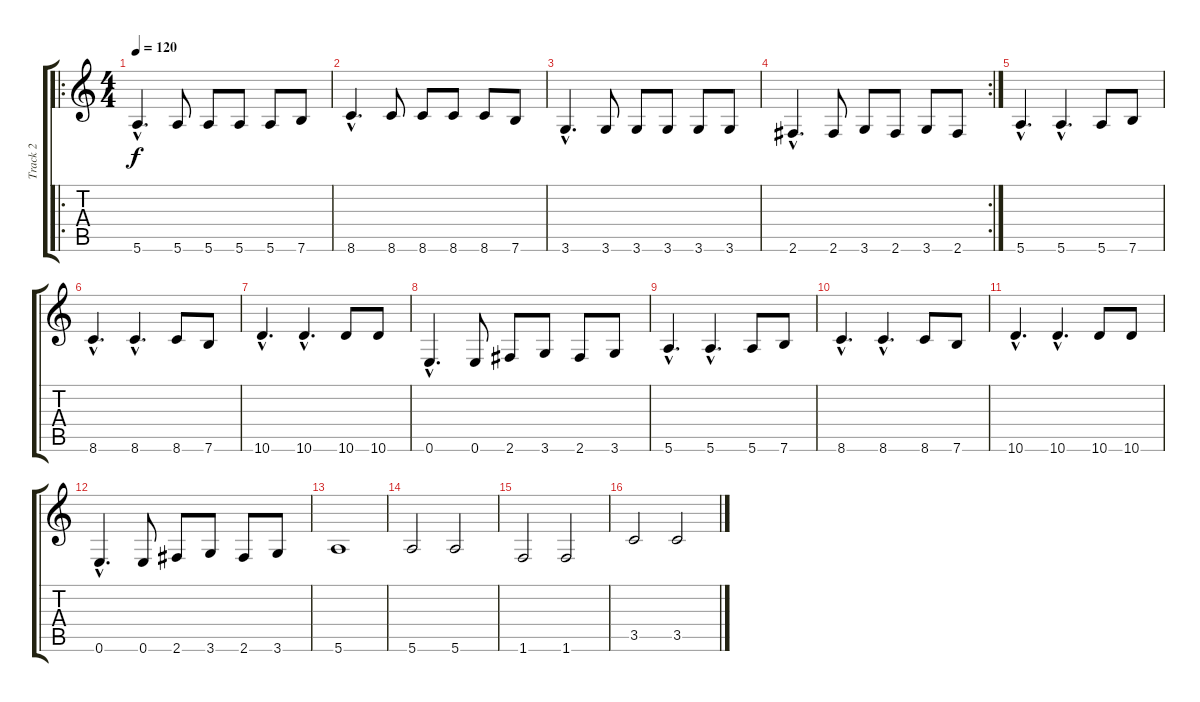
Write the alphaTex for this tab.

\track ("Track 2" "Track 2") {instrument slapbass2}
\staff {score tabs}
\tuning (E4 B3 G3 D3 A2 E2) {hide}
\ro
\ts (4 4)
\tempo 120
\clef g2
\ks c
5.6{hac}.4{d dy f} 5.6.8 5.6.8 5.6.8 5.6.8 7.6.8 |
8.6{hac}.4{d} 8.6.8 8.6.8 8.6.8 8.6.8 7.6.8 |
3.6{hac}.4{d} 3.6.8 3.6.8 3.6.8 3.6.8 3.6.8 |
\rc 2
2.6{hac}.4{d} 2.6.8 3.6.8 2.6.8 3.6.8 2.6.8 |
5.6{hac}.4{d} 5.6{hac}.4{d} 5.6.8 7.6.8 |
8.6{hac}.4{d} 8.6{hac}.4{d} 8.6.8 7.6.8 |
10.6{hac}.4{d} 10.6{hac}.4{d} 10.6.8 10.6.8 |
0.6{hac}.4{d} 0.6.8 2.6.8 3.6.8 2.6.8 3.6.8 |
5.6{hac}.4{d} 5.6{hac}.4{d} 5.6.8 7.6.8 |
8.6{hac}.4{d} 8.6{hac}.4{d} 8.6.8 7.6.8 |
10.6{hac}.4{d} 10.6{hac}.4{d} 10.6.8 10.6.8 |
0.6{hac}.4{d} 0.6.8 2.6.8 3.6.8 2.6.8 3.6.8 |
5.6.1 |
5.6.2 5.6.2 |
1.6.2 1.6.2 |
3.5.2 3.5.2
